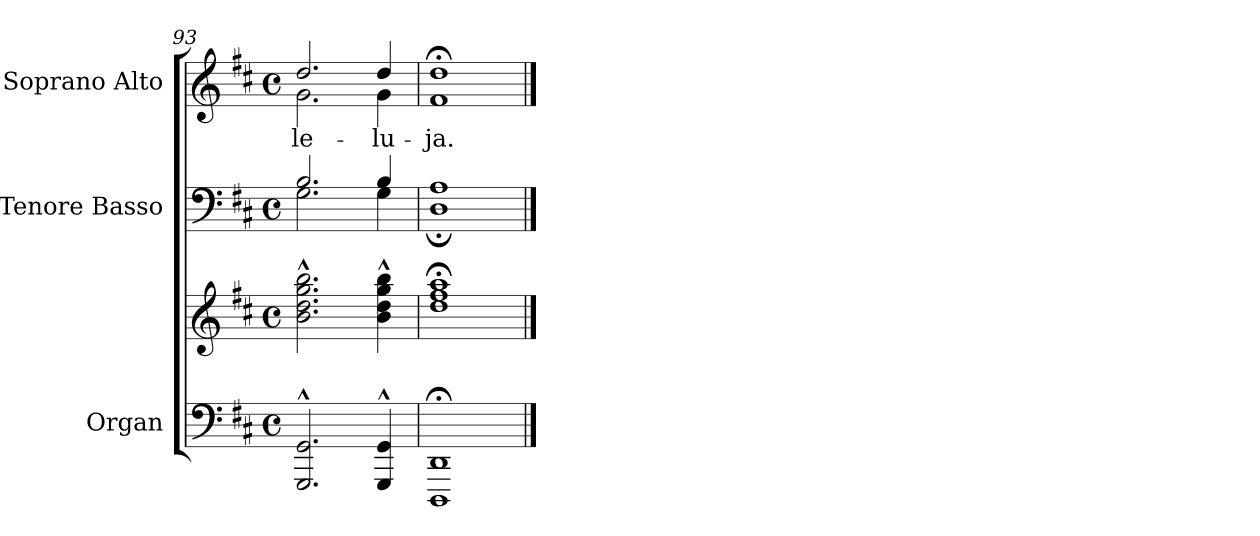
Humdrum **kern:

**kern	**kern	**kern	**kern	**text
*part3	*part3	*part2	*part1	*part1
*staff4	*staff3	*staff2	*staff1	*staff1
*I"Organ	*	*I"Tenore Basso	*I"Soprano Alto	*
*I'Org.	*	*I'T. B.	*I'S. A.	*
*clefF4	*clefG2	*clefF4	*clefG2	*
*k[f#c#]	*k[f#c#]	*k[f#c#]	*k[f#c#]	*
*D:	*D:	*D:	*D:	*
*M4/4	*M4/4	*M4/4	*M4/4	*
*met(c)	*met(c)	*met(c)	*met(c)	*
=93	=93	=93	=93	=93
*	*	*^	*	*
!	!	!	!	!	!LO:LY:b:color=#000000
*	*	*	*	*^	*
2.GGGi/^^ 2.GGi^^	2.bi\^^ 2.ddi^^ 2.ggi^^ 2.bbi^^	2.Bi/	2.Gi\	2.ddi/	2.gi\	-le-
!	!	!	!	!	!	!LO:LY:b:color=#000000
4GGGi/^^ 4GGi^^	4bi\^^ 4ddi^^ 4ggi^^ 4bbi^^	4Bi/	4Gi\	4ddi/	4gi\	-lu-
=94	=94	=94	=94	=94	=94	=94
!	!	!	!	!	!	!LO:LY:b:color=#000000
1DDDi; 1DDi;	1ddi; 1ff#i; 1aai;	1Ai	1D;i	1dd;i	1f#i	-ja.
*	*	*v	*v	*	*	*
*	*	*	*v	*v	*
==	==	==	==	==
*-	*-	*-	*-	*-
